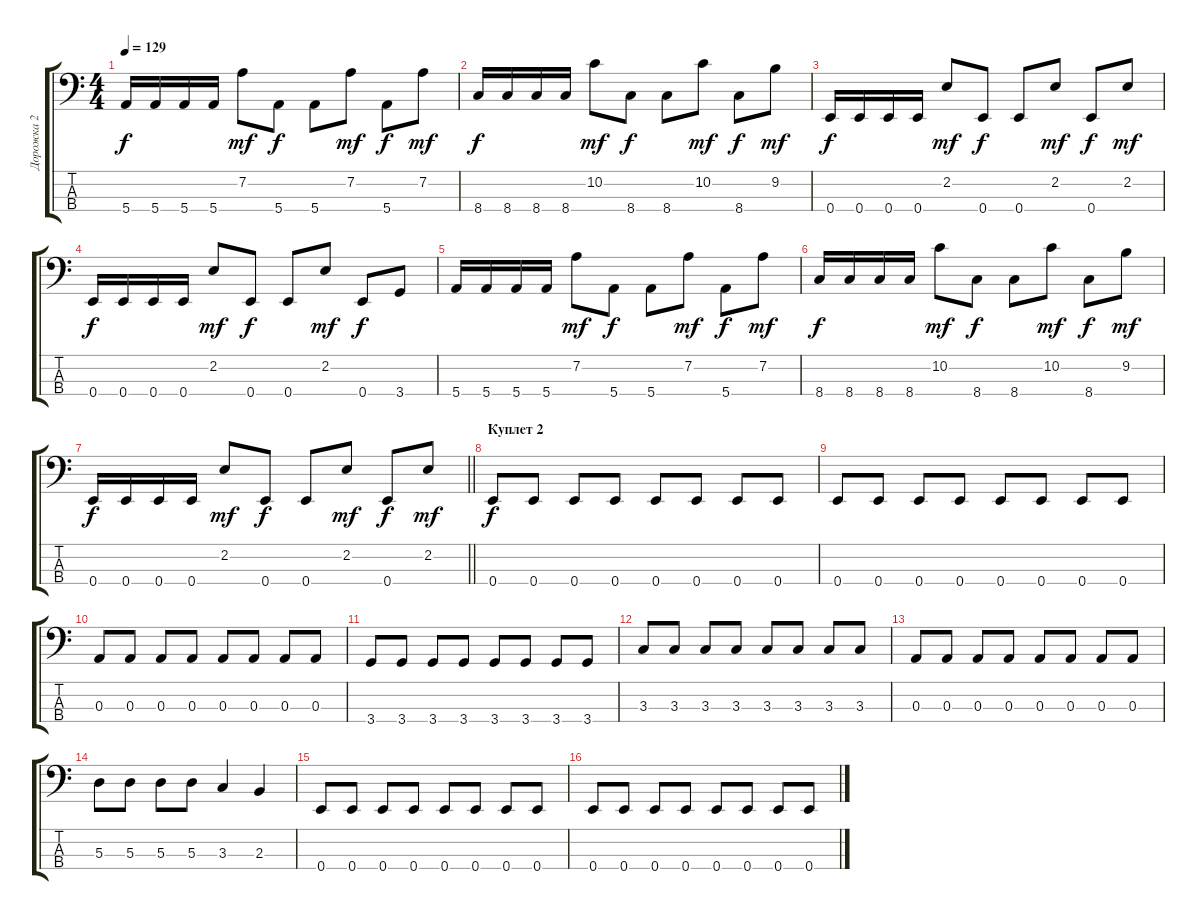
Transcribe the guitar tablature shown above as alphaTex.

\track ("Дорожка 2" "Дорожка 2") {instrument electricbasspick}
\staff {score tabs}
\tuning (G2 D2 A1 E1) {hide}
\ts (4 4)
\tempo 129
\clef f4
\ks c
5.4.16{dy f} 5.4.16 5.4.16 5.4.16 7.2.8{dy mf} 5.4.8{dy f} 5.4.8 7.2.8{dy mf} 5.4.8{dy f} 7.2.8{dy mf} |
8.4.16{dy f} 8.4.16 8.4.16 8.4.16 10.2.8{dy mf} 8.4.8{dy f} 8.4.8 10.2.8{dy mf} 8.4.8{dy f} 9.2.8{dy mf} |
0.4.16{dy f} 0.4.16 0.4.16 0.4.16 2.2.8{dy mf} 0.4.8{dy f} 0.4.8 2.2.8{dy mf} 0.4.8{dy f} 2.2.8{dy mf} |
0.4.16{dy f} 0.4.16 0.4.16 0.4.16 2.2.8{dy mf} 0.4.8{dy f} 0.4.8 2.2.8{dy mf} 0.4.8{dy f} 3.4.8 |
5.4.16 5.4.16 5.4.16 5.4.16 7.2.8{dy mf} 5.4.8{dy f} 5.4.8 7.2.8{dy mf} 5.4.8{dy f} 7.2.8{dy mf} |
8.4.16{dy f} 8.4.16 8.4.16 8.4.16 10.2.8{dy mf} 8.4.8{dy f} 8.4.8 10.2.8{dy mf} 8.4.8{dy f} 9.2.8{dy mf} |
\barLineRight lightlight
0.4.16{dy f} 0.4.16 0.4.16 0.4.16 2.2.8{dy mf} 0.4.8{dy f} 0.4.8 2.2.8{dy mf} 0.4.8{dy f} 2.2.8{dy mf} |
\section ("" "Куплет 2")
0.4.8{dy f} 0.4.8 0.4.8 0.4.8 0.4.8 0.4.8 0.4.8 0.4.8 |
0.4.8 0.4.8 0.4.8 0.4.8 0.4.8 0.4.8 0.4.8 0.4.8 |
0.3.8 0.3.8 0.3.8 0.3.8 0.3.8 0.3.8 0.3.8 0.3.8 |
3.4.8 3.4.8 3.4.8 3.4.8 3.4.8 3.4.8 3.4.8 3.4.8 |
3.3.8 3.3.8 3.3.8 3.3.8 3.3.8 3.3.8 3.3.8 3.3.8 |
0.3.8 0.3.8 0.3.8 0.3.8 0.3.8 0.3.8 0.3.8 0.3.8 |
5.3.8 5.3.8 5.3.8 5.3.8 3.3.4 2.3.4 |
0.4.8 0.4.8 0.4.8 0.4.8 0.4.8 0.4.8 0.4.8 0.4.8 |
0.4.8 0.4.8 0.4.8 0.4.8 0.4.8 0.4.8 0.4.8 0.4.8
